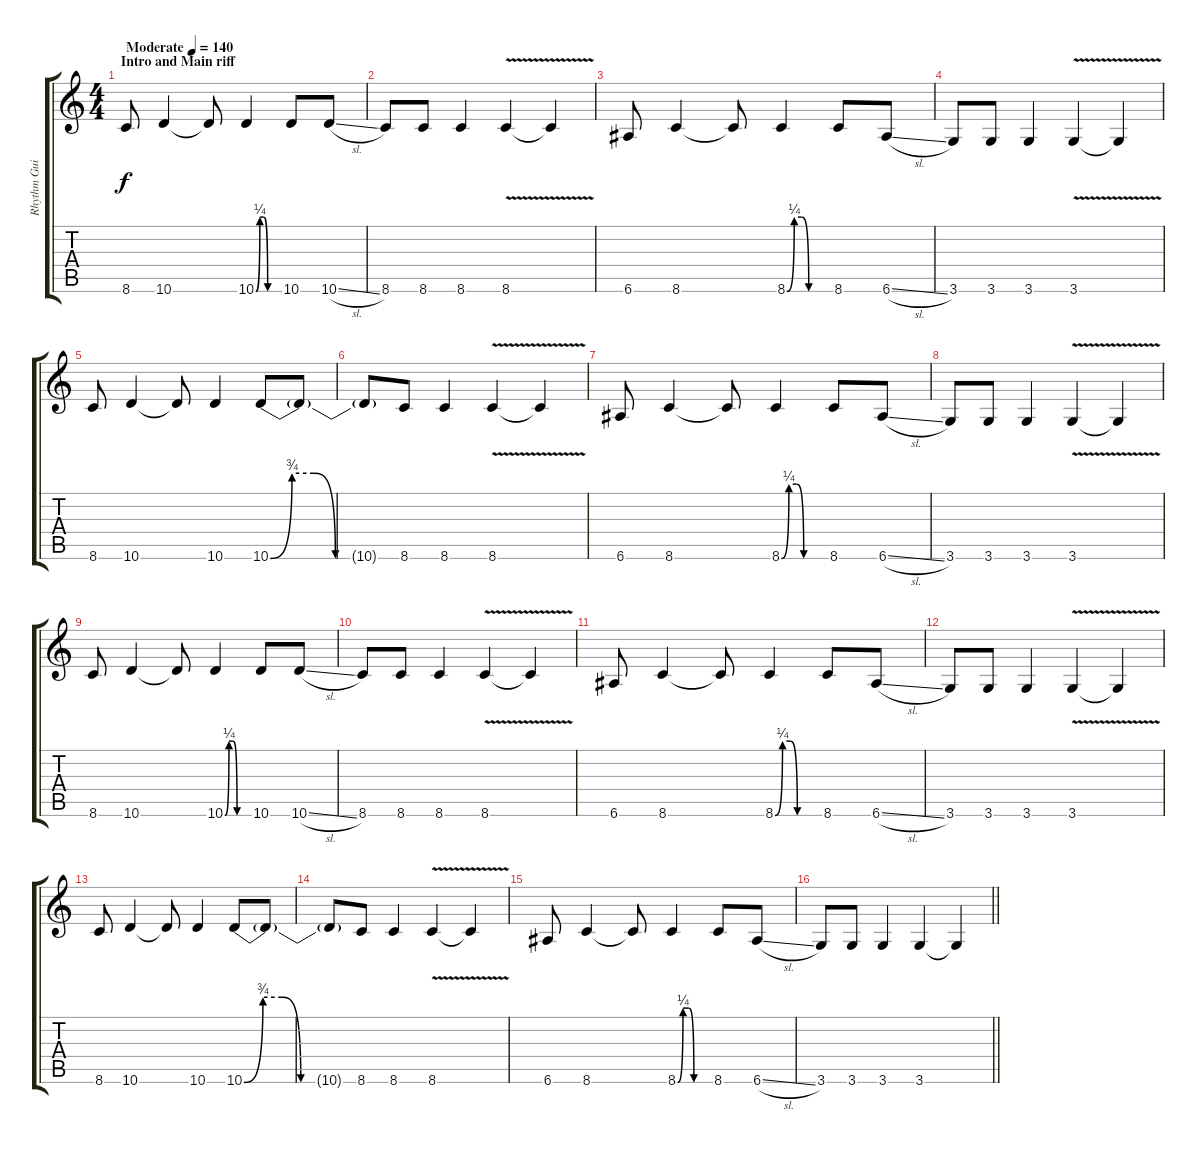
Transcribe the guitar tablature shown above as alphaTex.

\track ("Rhythm Guitar" "Rhythm Gui") {instrument distortionguitar}
\staff {score tabs}
\tuning (E4 B3 G3 D3 A2 E2) {hide}
\ts (4 4)
\section ("" "Intro and Main riff")
\tempo (140 "Moderate")
\clef g2
\ks c
8.6.8{dy f instrument distortionguitar} 10.6.4 10.6{t}.8 10.6{be (custom 0 0 10 1 20 1 30 0 60 0)}.4 10.6.8 10.6{sl}.8 |
8.6.8 8.6.8 8.6.4 8.6{v}.4 8.6{t}.4 |
6.6.8 8.6.4 8.6{t}.8 8.6{be (custom 0 0 10 1 20 1 30 0 60 0)}.4 8.6.8 6.6{sl}.8 |
3.6.8 3.6.8 3.6.4 3.6{v}.4 3.6{t}.4 |
8.6.8 10.6.4 10.6{t}.8 10.6.4 10.6{be (custom 0 0 10 3 20 3 30 0 60 0)}.8 10.6{t}.8 |
10.6{t}.8 8.6.8 8.6.4 8.6{v}.4 8.6{t}.4 |
6.6.8 8.6.4 8.6{t}.8 8.6{be (custom 0 0 10 1 20 1 30 0 60 0)}.4 8.6.8 6.6{sl}.8 |
3.6.8 3.6.8 3.6.4 3.6{v}.4 3.6{t}.4 |
8.6.8 10.6.4 10.6{t}.8 10.6{be (custom 0 0 10 1 20 1 30 0 60 0)}.4 10.6.8 10.6{sl}.8 |
8.6.8 8.6.8 8.6.4 8.6{v}.4 8.6{t}.4 |
6.6.8 8.6.4 8.6{t}.8 8.6{be (custom 0 0 10 1 20 1 30 0 60 0)}.4 8.6.8 6.6{sl}.8 |
3.6.8 3.6.8 3.6.4 3.6{v}.4 3.6{t}.4 |
8.6.8 10.6.4 10.6{t}.8 10.6.4 10.6{be (custom 0 0 10 3 20 3 30 0 60 0)}.8 10.6{t}.8 |
10.6{t}.8 8.6.8 8.6.4 8.6{v}.4 8.6{t}.4 |
6.6.8 8.6.4 8.6{t}.8 8.6{be (custom 0 0 10 1 20 1 30 0 60 0)}.4 8.6.8 6.6{sl}.8 |
\barLineRight lightlight
3.6.8 3.6.8 3.6.4 3.6.4 3.6{t}.4
